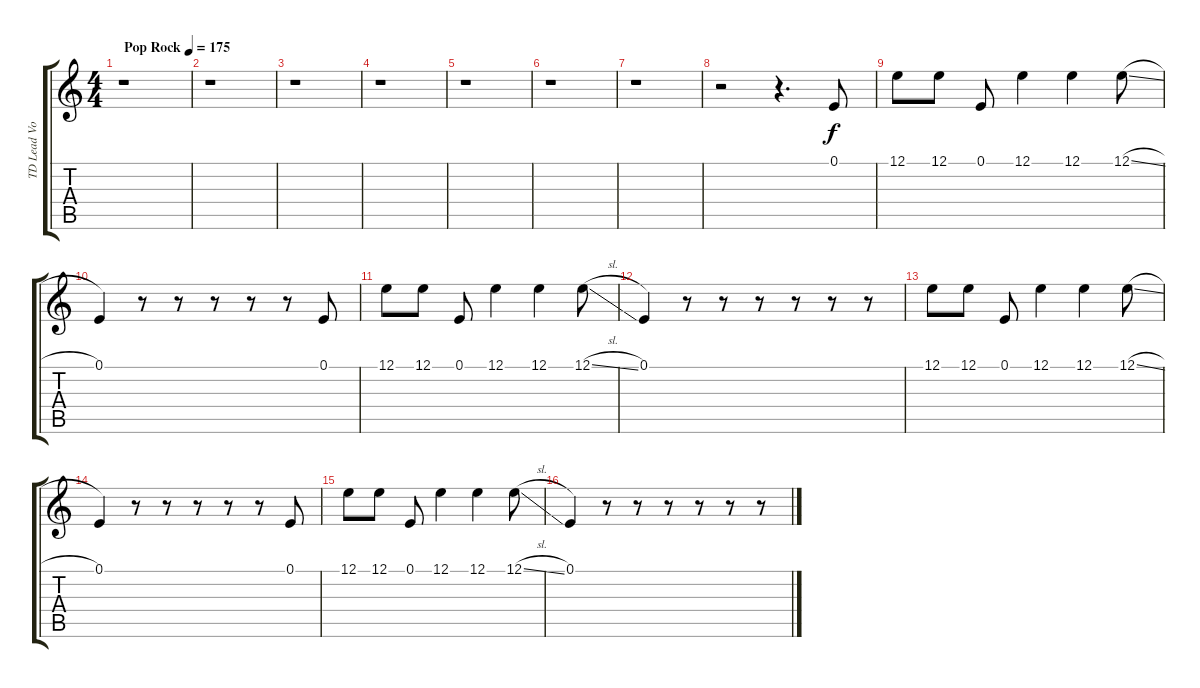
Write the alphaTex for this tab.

\track ("TD Lead Vocals" "TD Lead Vo") {instrument violin}
\staff {score tabs}
\tuning (E4 B3 G3 D3 A2 E2) {hide}
\ts (4 4)
\tempo (175 "Pop Rock")
\clef g2
\ks c
r.1{dy f instrument violin} |
r.1 |
r.1 |
r.1 |
r.1 |
r.1 |
r.1 |
r.2 r.4{d} 0.1.8 |
12.1.8 12.1.8 0.1.8 12.1.4 12.1.4 12.1{sl}.8 |
0.1.4 r.8 r.8 r.8 r.8 r.8 0.1.8 |
12.1.8 12.1.8 0.1.8 12.1.4 12.1.4 12.1{sl}.8 |
0.1.4 r.8 r.8 r.8 r.8 r.8 r.8 |
12.1.8 12.1.8 0.1.8 12.1.4 12.1.4 12.1{sl}.8 |
0.1.4 r.8 r.8 r.8 r.8 r.8 0.1.8 |
12.1.8 12.1.8 0.1.8 12.1.4 12.1.4 12.1{sl}.8 |
0.1.4 r.8 r.8 r.8 r.8 r.8 r.8
